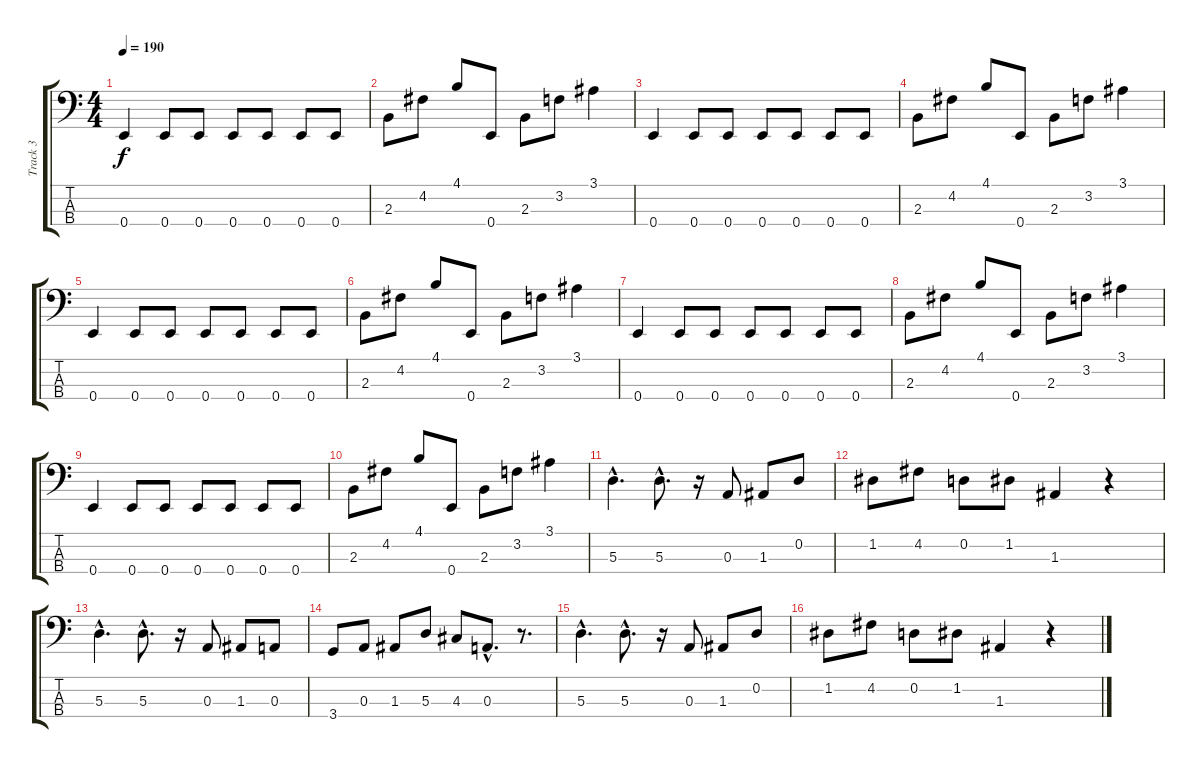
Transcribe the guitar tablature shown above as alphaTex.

\track ("Track 3" "Track 3") {instrument electricbassfinger}
\staff {score tabs}
\tuning (G2 D2 A1 E1) {hide}
\ts (4 4)
\tempo 190
\clef f4
\ks c
0.4.4{dy f} 0.4.8 0.4.8 0.4.8 0.4.8 0.4.8 0.4.8 |
2.3.8 4.2.8 4.1.8 0.4.8 2.3.8 3.2.8 3.1.4 |
0.4.4 0.4.8 0.4.8 0.4.8 0.4.8 0.4.8 0.4.8 |
2.3.8 4.2.8 4.1.8 0.4.8 2.3.8 3.2.8 3.1.4 |
0.4.4 0.4.8 0.4.8 0.4.8 0.4.8 0.4.8 0.4.8 |
2.3.8 4.2.8 4.1.8 0.4.8 2.3.8 3.2.8 3.1.4 |
0.4.4 0.4.8 0.4.8 0.4.8 0.4.8 0.4.8 0.4.8 |
2.3.8 4.2.8 4.1.8 0.4.8 2.3.8 3.2.8 3.1.4 |
0.4.4 0.4.8 0.4.8 0.4.8 0.4.8 0.4.8 0.4.8 |
2.3.8 4.2.8 4.1.8 0.4.8 2.3.8 3.2.8 3.1.4 |
5.3{hac}.4{d} 5.3{hac}.8{d} r.16 0.3.8 1.3.8 0.2.8 |
1.2.8 4.2.8 0.2.8 1.2.8 1.3.4 r.4 |
5.3{hac}.4{d} 5.3{hac}.8{d} r.16 0.3.8 1.3.8 0.3.8 |
3.4.8 0.3.8 1.3.8 5.3.8 4.3.8 0.3{hac}.8{d} r.8{d} |
5.3{hac}.4{d} 5.3{hac}.8{d} r.16 0.3.8 1.3.8 0.2.8 |
1.2.8 4.2.8 0.2.8 1.2.8 1.3.4 r.4
